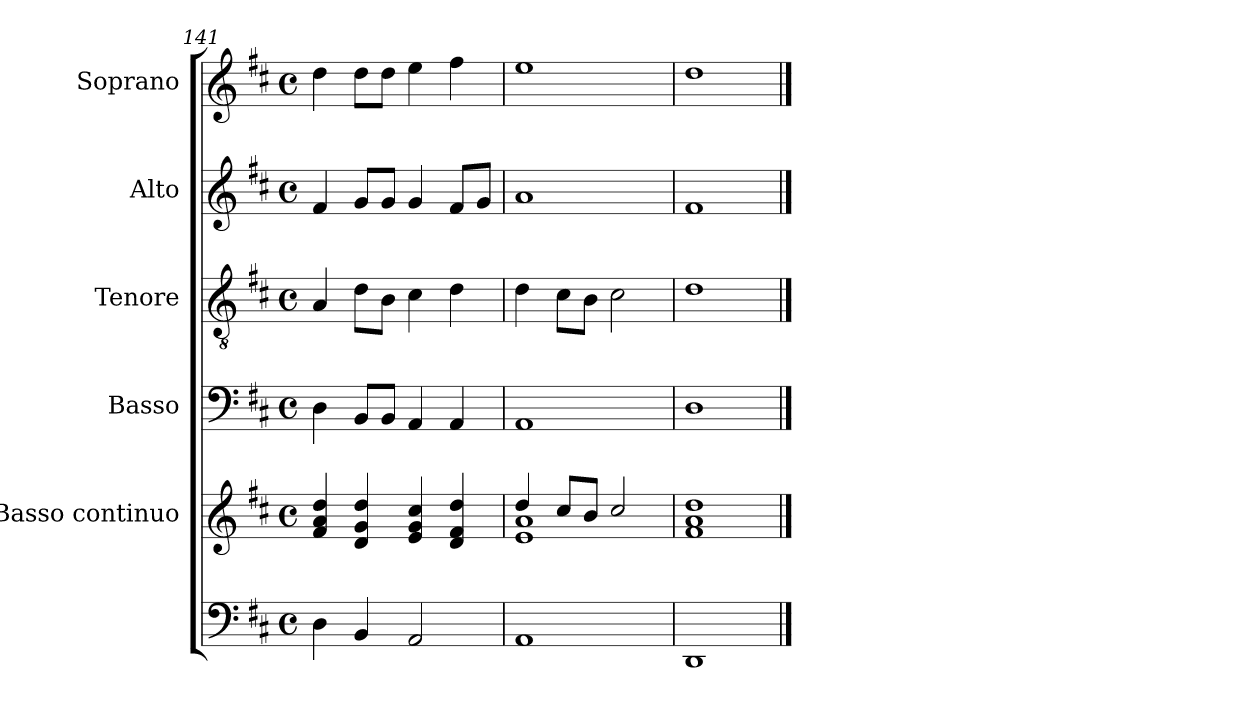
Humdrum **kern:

**kern	**kern	**kern	**kern	**kern	**kern
*part6	*part5	*part4	*part3	*part2	*part1
*staff6	*staff5	*staff4	*staff3	*staff2	*staff1
*	*I"Basso continuo	*I"Basso	*I"Tenore	*I"Alto	*I"Soprano
*clefF4	*clefG2	*clefF4	*clefGv2	*clefG2	*clefG2
*k[f#c#]	*k[f#c#]	*k[f#c#]	*k[f#c#]	*k[f#c#]	*k[f#c#]
*D:	*D:	*D:	*D:	*D:	*D:
*M4/4	*M4/4	*M4/4	*M4/4	*M4/4	*M4/4
*met(c)	*met(c)	*met(c)	*met(c)	*met(c)	*met(c)
=141	=141	=141	=141	=141	=141
4D\	4f#/ 4a/ 4dd/	4D\	4A/	4f#/	4dd\
4BB/	4d/ 4g/ 4dd/	8BB/L	8d\L	8g/L	8dd\L
.	.	8BB/J	8B\J	8g/J	8dd\J
2AA/	4e/ 4g/ 4cc#/	4AA/	4c#\	4g/	4ee\
.	4d/ 4f#/ 4dd/	4AA/	4d\	8f#/L	4ff#\
.	.	.	.	8g/J	.
=142	=142	=142	=142	=142	=142
*	*^	*	*	*	*
1AA	4dd/	1e 1a	1AA	4d\	1a	1ee
.	8cc#/L	.	.	8c#\L	.	.
.	8b/J	.	.	8B\J	.	.
.	2cc#/	.	.	2c#\	.	.
*	*v	*v	*	*	*	*
=143	=143	=143	=143	=143	=143
1DD	1f# 1a 1dd	1D	1d	1f#	1dd
==	==	==	==	==	==
*-	*-	*-	*-	*-	*-
